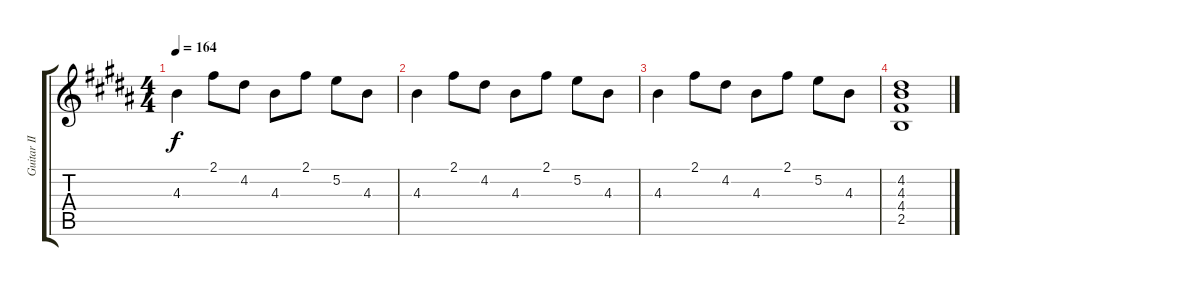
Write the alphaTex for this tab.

\track ("Guitar II" "Guitar II") {instrument distortionguitar}
\staff {score tabs}
\tuning (E4 B3 G3 D3 A2 E2) {hide}
\ts (4 4)
\tempo 164
\clef g2
\ks b
4.3.4{dy f} 2.1.8 4.2.8 4.3.8 2.1.8 5.2.8 4.3.8 |
4.3.4 2.1.8 4.2.8 4.3.8 2.1.8 5.2.8 4.3.8 |
4.3.4 2.1.8 4.2.8 4.3.8 2.1.8 5.2.8 4.3.8 |
(4.2 4.3 4.4 2.5).1
